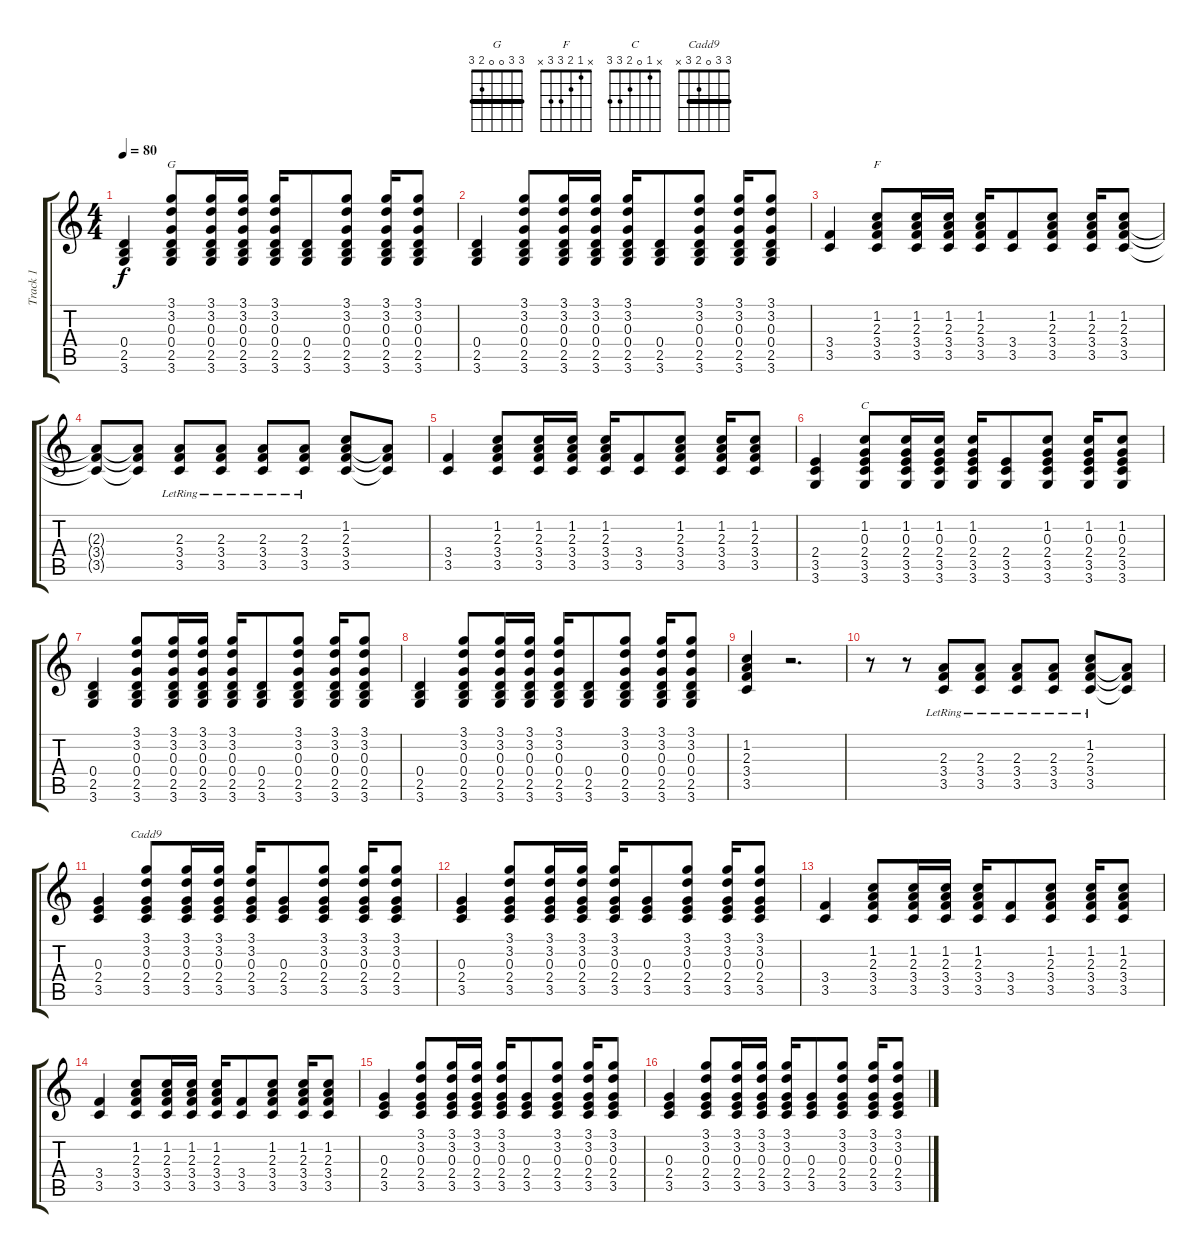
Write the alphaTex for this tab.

\track ("Track 1" "Track 1") {instrument acousticguitarsteel}
\staff {score tabs}
\tuning (E4 B3 G3 D3 A2 E2) {hide}
\chord ("G" 3 3 0 0 2 3) {barre 3}
\chord ("F" x 1 2 3 3 x)
\chord ("C" x 1 0 2 3 3)
\chord ("Cadd9" 3 3 0 2 3 x) {barre 3}
\ts (4 4)
\tempo 80
\clef g2
\ks c
(0.4 2.5 3.6).4{dy f} (3.1 3.2 0.3 0.4 2.5 3.6).8{ch "G"} (3.1 3.2 0.3 0.4 2.5 3.6).16 (3.1 3.2 0.3 0.4 2.5 3.6).16 (3.1 3.2 0.3 0.4 2.5 3.6).16 (0.4 2.5 3.6).8 (3.1 3.2 0.3 0.4 2.5 3.6).8 (3.1 3.2 0.3 0.4 2.5 3.6).16 (3.1 3.2 0.3 0.4 2.5 3.6).8 |
(0.4 2.5 3.6).4 (3.1 3.2 0.3 0.4 2.5 3.6).8 (3.1 3.2 0.3 0.4 2.5 3.6).16 (3.1 3.2 0.3 0.4 2.5 3.6).16 (3.1 3.2 0.3 0.4 2.5 3.6).16 (0.4 2.5 3.6).8 (3.1 3.2 0.3 0.4 2.5 3.6).8 (3.1 3.2 0.3 0.4 2.5 3.6).16 (3.1 3.2 0.3 0.4 2.5 3.6).8 |
(3.4 3.5).4 (1.2 2.3 3.4 3.5).8{ch "F"} (1.2 2.3 3.4 3.5).16 (1.2 2.3 3.4 3.5).16 (1.2 2.3 3.4 3.5).16 (3.4 3.5).8 (1.2 2.3 3.4 3.5).8 (1.2 2.3 3.4 3.5).16 (1.2 2.3 3.4 3.5).8 |
(2.3{t} 3.4{t} 3.5{t}).8 (2.3{t} 3.4{t} 3.5{t}).8 (2.3{lr} 3.4{lr} 3.5{lr}).8 (2.3{lr} 3.4{lr} 3.5{lr}).8 (2.3{lr} 3.4{lr} 3.5{lr}).8 (2.3{lr} 3.4{lr} 3.5{lr}).8 (1.2 2.3 3.4 3.5).8 (2.3{t} 3.4{t} 3.5{t}).8 |
(3.4 3.5).4 (1.2 2.3 3.4 3.5).8 (1.2 2.3 3.4 3.5).16 (1.2 2.3 3.4 3.5).16 (1.2 2.3 3.4 3.5).16 (3.4 3.5).8 (1.2 2.3 3.4 3.5).8 (1.2 2.3 3.4 3.5).16 (1.2 2.3 3.4 3.5).8 |
(2.4 3.5 3.6).4 (1.2 0.3 2.4 3.5 3.6).8{ch "C"} (1.2 0.3 2.4 3.5 3.6).16 (1.2 0.3 2.4 3.5 3.6).16 (1.2 0.3 2.4 3.5 3.6).16 (2.4 3.5 3.6).8 (1.2 0.3 2.4 3.5 3.6).8 (1.2 0.3 2.4 3.5 3.6).16 (1.2 0.3 2.4 3.5 3.6).8 |
(0.4 2.5 3.6).4 (3.1 3.2 0.3 0.4 2.5 3.6).8 (3.1 3.2 0.3 0.4 2.5 3.6).16 (3.1 3.2 0.3 0.4 2.5 3.6).16 (3.1 3.2 0.3 0.4 2.5 3.6).16 (0.4 2.5 3.6).8 (3.1 3.2 0.3 0.4 2.5 3.6).8 (3.1 3.2 0.3 0.4 2.5 3.6).16 (3.1 3.2 0.3 0.4 2.5 3.6).8 |
(0.4 2.5 3.6).4 (3.1 3.2 0.3 0.4 2.5 3.6).8 (3.1 3.2 0.3 0.4 2.5 3.6).16 (3.1 3.2 0.3 0.4 2.5 3.6).16 (3.1 3.2 0.3 0.4 2.5 3.6).16 (0.4 2.5 3.6).8 (3.1 3.2 0.3 0.4 2.5 3.6).8 (3.1 3.2 0.3 0.4 2.5 3.6).16 (3.1 3.2 0.3 0.4 2.5 3.6).8 |
(1.2 2.3 3.4 3.5).4 r.2{d} |
r.8 r.8 (2.3{lr} 3.4{lr} 3.5{lr}).8 (2.3{lr} 3.4{lr} 3.5{lr}).8 (2.3{lr} 3.4{lr} 3.5{lr}).8 (2.3{lr} 3.4{lr} 3.5{lr}).8 (1.2{lr} 2.3{lr} 3.4{lr} 3.5{lr}).8 (2.3{t} 3.4{t} 3.5{t}).8 |
(0.3 2.4 3.5).4 (3.1 3.2 0.3 2.4 3.5).8{ch "Cadd9"} (3.1 3.2 0.3 2.4 3.5).16 (3.1 3.2 0.3 2.4 3.5).16 (3.1 3.2 0.3 2.4 3.5).16 (0.3 2.4 3.5).8 (3.1 3.2 0.3 2.4 3.5).8 (3.1 3.2 0.3 2.4 3.5).16 (3.1 3.2 0.3 2.4 3.5).8 |
(0.3 2.4 3.5).4 (3.1 3.2 0.3 2.4 3.5).8 (3.1 3.2 0.3 2.4 3.5).16 (3.1 3.2 0.3 2.4 3.5).16 (3.1 3.2 0.3 2.4 3.5).16 (0.3 2.4 3.5).8 (3.1 3.2 0.3 2.4 3.5).8 (3.1 3.2 0.3 2.4 3.5).16 (3.1 3.2 0.3 2.4 3.5).8 |
(3.4 3.5).4 (1.2 2.3 3.4 3.5).8 (1.2 2.3 3.4 3.5).16 (1.2 2.3 3.4 3.5).16 (1.2 2.3 3.4 3.5).16 (3.4 3.5).8 (1.2 2.3 3.4 3.5).8 (1.2 2.3 3.4 3.5).16 (1.2 2.3 3.4 3.5).8 |
(3.4 3.5).4 (1.2 2.3 3.4 3.5).8 (1.2 2.3 3.4 3.5).16 (1.2 2.3 3.4 3.5).16 (1.2 2.3 3.4 3.5).16 (3.4 3.5).8 (1.2 2.3 3.4 3.5).8 (1.2 2.3 3.4 3.5).16 (1.2 2.3 3.4 3.5).8 |
(0.3 2.4 3.5).4 (3.1 3.2 0.3 2.4 3.5).8 (3.1 3.2 0.3 2.4 3.5).16 (3.1 3.2 0.3 2.4 3.5).16 (3.1 3.2 0.3 2.4 3.5).16 (0.3 2.4 3.5).8 (3.1 3.2 0.3 2.4 3.5).8 (3.1 3.2 0.3 2.4 3.5).16 (3.1 3.2 0.3 2.4 3.5).8 |
(0.3 2.4 3.5).4 (3.1 3.2 0.3 2.4 3.5).8 (3.1 3.2 0.3 2.4 3.5).16 (3.1 3.2 0.3 2.4 3.5).16 (3.1 3.2 0.3 2.4 3.5).16 (0.3 2.4 3.5).8 (3.1 3.2 0.3 2.4 3.5).8 (3.1 3.2 0.3 2.4 3.5).16 (3.1 3.2 0.3 2.4 3.5).8
